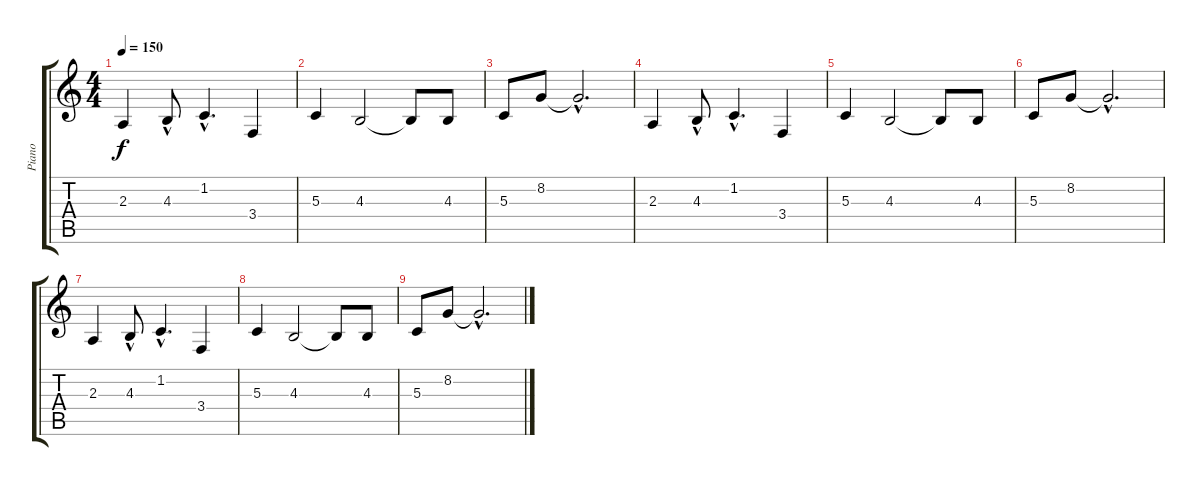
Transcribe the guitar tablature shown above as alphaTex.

\track ("Piano" "Piano") {instrument brightacousticpiano}
\staff {score tabs}
\tuning (E4 B3 G3 D3 A2 E2) {hide}
\ts (4 4)
\tempo 150
\clef g2
\ks c
2.3.4{dy f} 4.3{hac}.8 1.2{hac}.4{d} 3.4.4 |
5.3.4 4.3.2 4.3{t}.8 4.3.8 |
5.3.8 8.2.8 8.2{hac t}.2{d} |
2.3.4 4.3{hac}.8 1.2{hac}.4{d} 3.4.4 |
5.3.4 4.3.2 4.3{t}.8 4.3.8 |
5.3.8 8.2.8 8.2{hac t}.2{d} |
2.3.4 4.3{hac}.8 1.2{hac}.4{d} 3.4.4 |
5.3.4 4.3.2 4.3{t}.8 4.3.8 |
5.3.8 8.2.8 8.2{hac t}.2{d}
